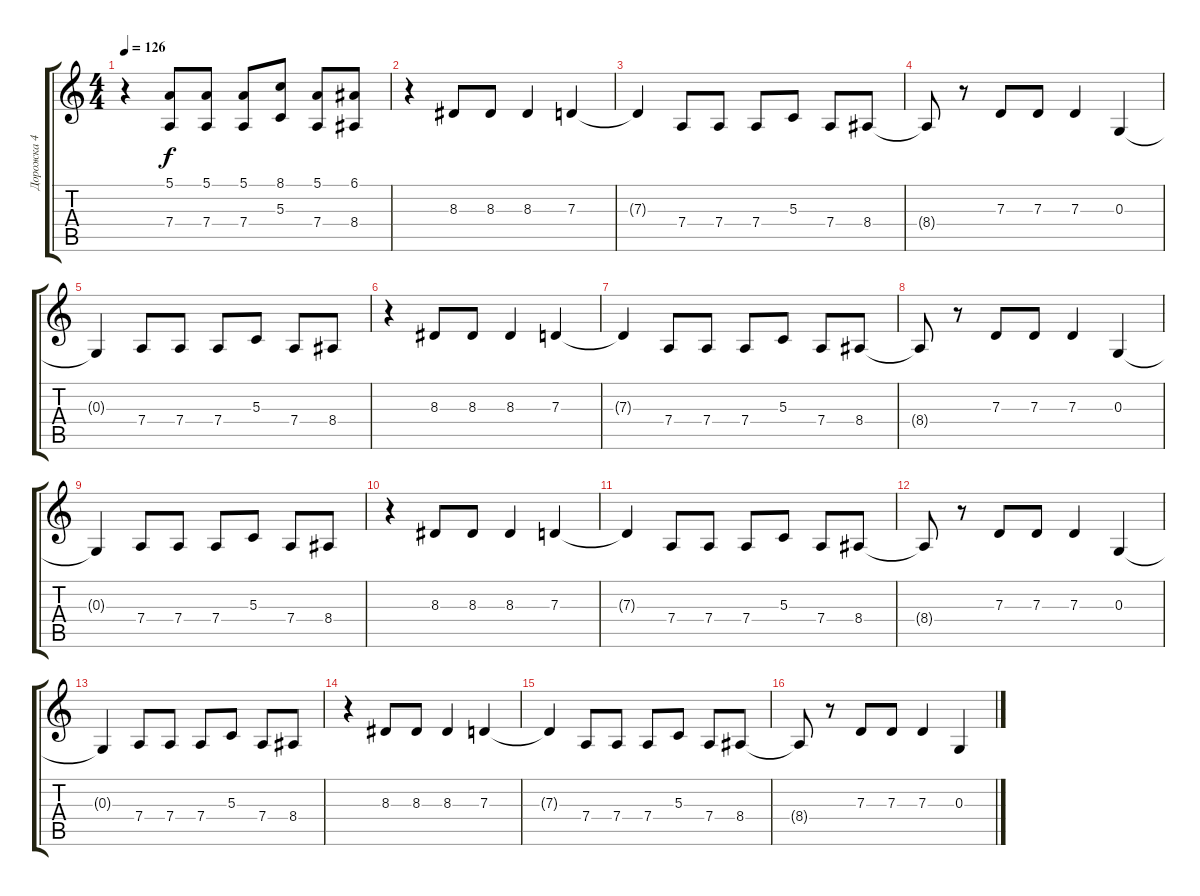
\track ("Дорожка 4" "Дорожка 4") {instrument cello}
\staff {score tabs}
\tuning (E4 B3 G3 D3 A2 E2) {hide}
\ts (4 4)
\tempo 126
\clef g2
\ks c
r.4{dy f} (5.1 7.4).8 (5.1 7.4).8 (5.1 7.4).8 (8.1 5.3).8 (5.1 7.4).8 (6.1 8.4).8 |
r.4 8.3.8 8.3.8 8.3.4 7.3.4 |
7.3{t}.4 7.4.8 7.4.8 7.4.8 5.3.8 7.4.8 8.4.8 |
8.4{t}.8 r.8 7.3.8 7.3.8 7.3.4 0.3.4 |
0.3{t}.4 7.4.8 7.4.8 7.4.8 5.3.8 7.4.8 8.4.8 |
r.4 8.3.8 8.3.8 8.3.4 7.3.4 |
7.3{t}.4 7.4.8 7.4.8 7.4.8 5.3.8 7.4.8 8.4.8 |
8.4{t}.8 r.8 7.3.8 7.3.8 7.3.4 0.3.4 |
0.3{t}.4 7.4.8 7.4.8 7.4.8 5.3.8 7.4.8 8.4.8 |
r.4 8.3.8 8.3.8 8.3.4 7.3.4 |
7.3{t}.4 7.4.8 7.4.8 7.4.8 5.3.8 7.4.8 8.4.8 |
8.4{t}.8 r.8 7.3.8 7.3.8 7.3.4 0.3.4 |
0.3{t}.4 7.4.8 7.4.8 7.4.8 5.3.8 7.4.8 8.4.8 |
r.4 8.3.8 8.3.8 8.3.4 7.3.4 |
7.3{t}.4 7.4.8 7.4.8 7.4.8 5.3.8 7.4.8 8.4.8 |
8.4{t}.8 r.8 7.3.8 7.3.8 7.3.4 0.3.4
